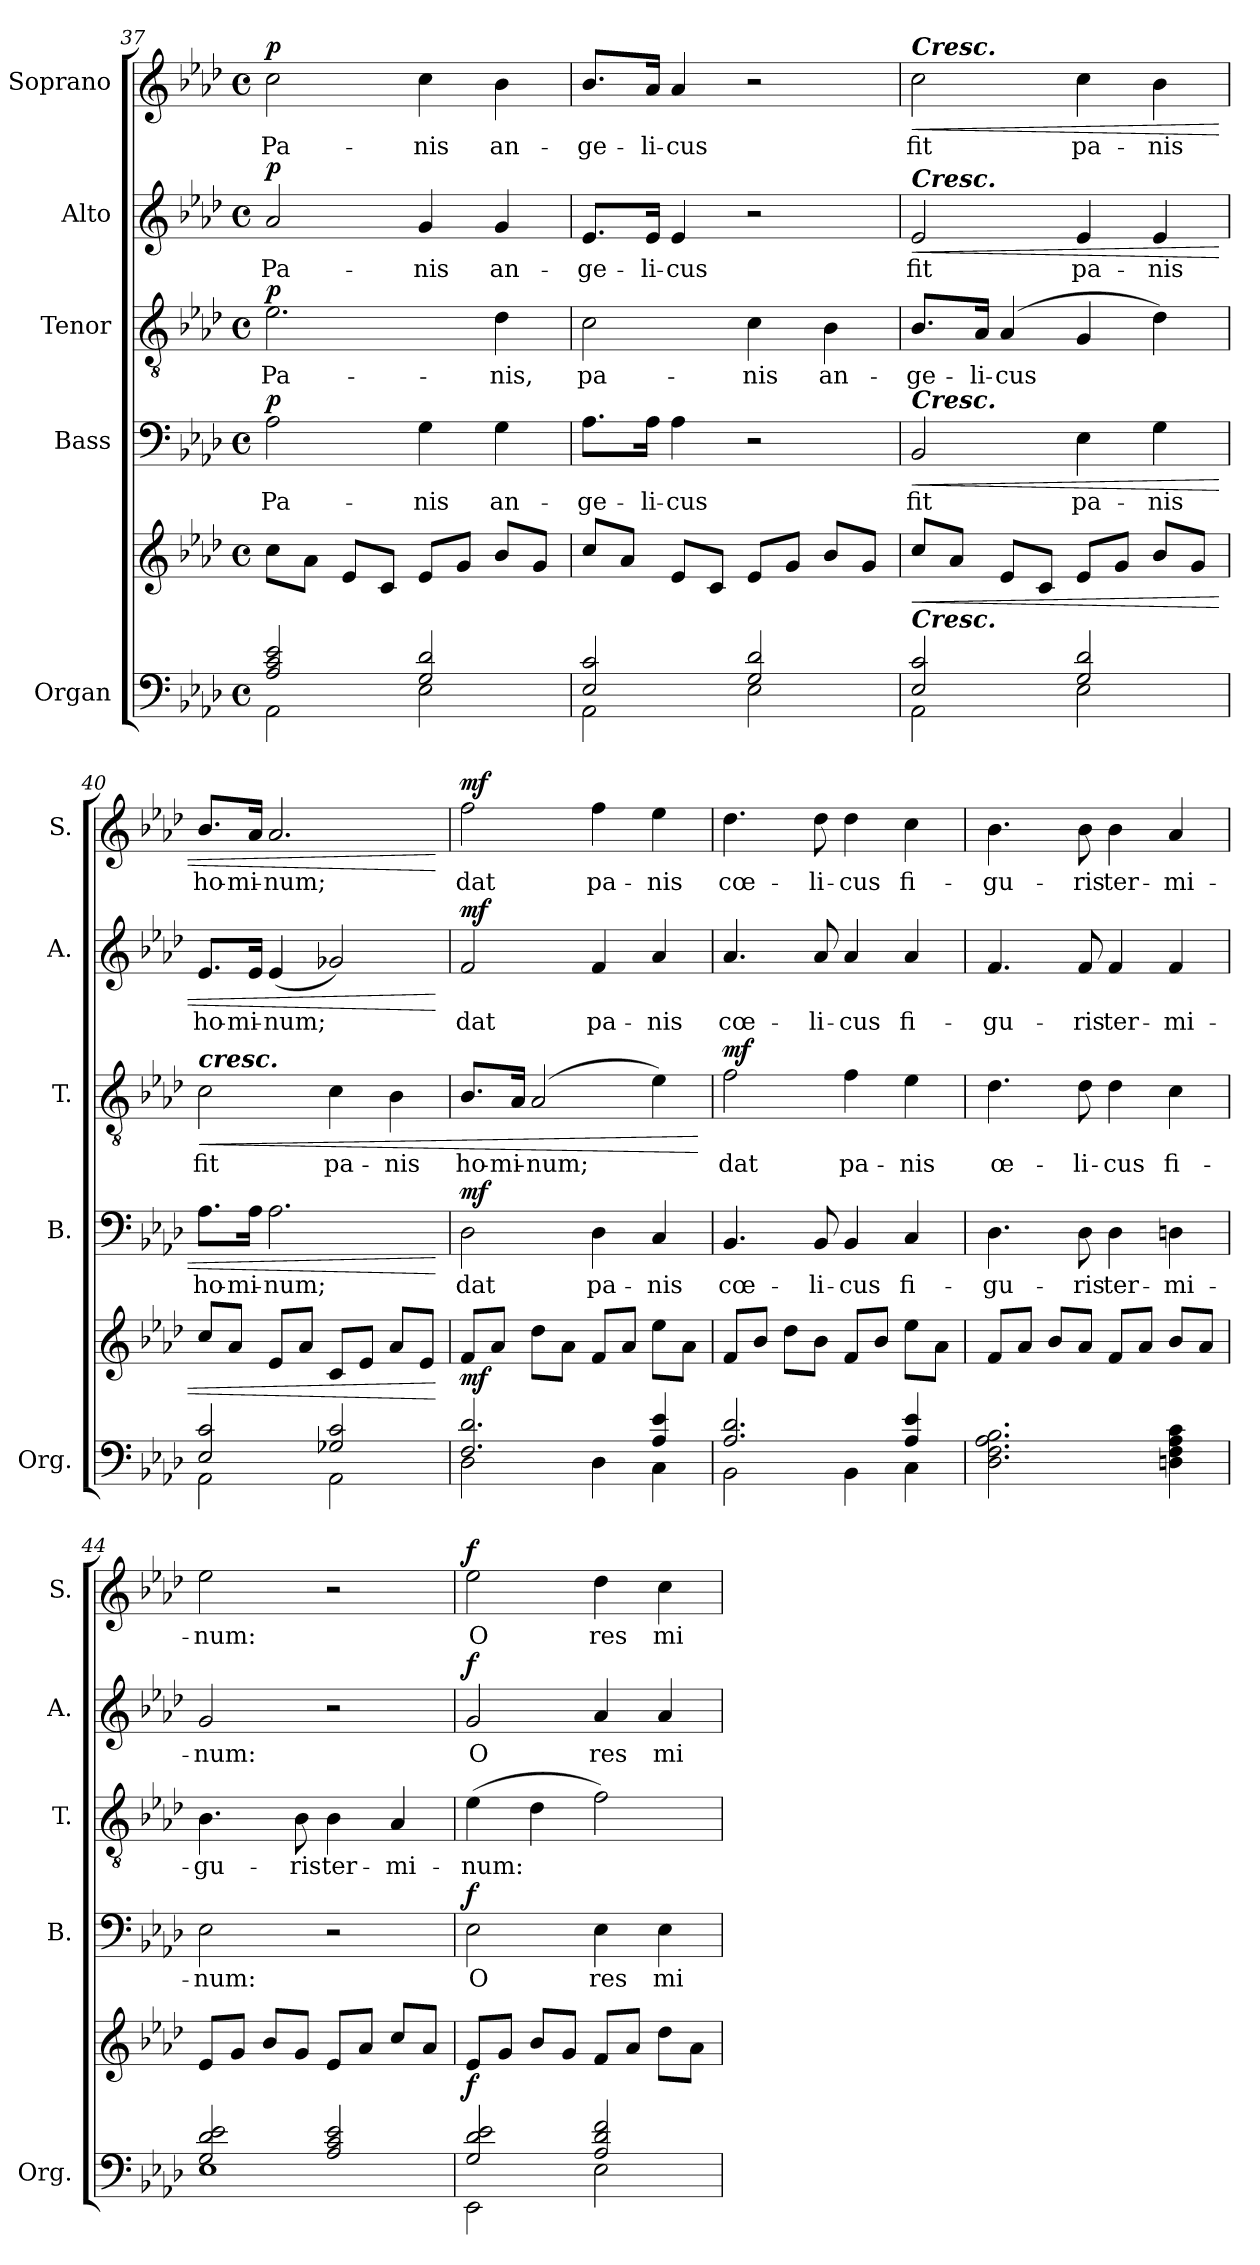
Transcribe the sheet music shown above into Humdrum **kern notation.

**kern	**kern	**dynam	**kern	**text	**dynam	**kern	**text	**dynam	**kern	**text	**dynam	**kern	**text	**dynam
*part5	*part5	*part5	*part4	*part4	*part4	*part3	*part3	*part3	*part2	*part2	*part2	*part1	*part1	*part1
*staff6	*staff5	*staff5/6	*staff4	*staff4	*staff4	*staff3	*staff3	*staff3	*staff2	*staff2	*staff2	*staff1	*staff1	*staff1
*I"Organ	*	*	*I"Bass	*	*	*I"Tenor	*	*	*I"Alto	*	*	*I"Soprano	*	*
*I'Org.	*	*	*I'B.	*	*	*I'T.	*	*	*I'A.	*	*	*I'S.	*	*
!!LO:LB:g=z
*clefF4	*clefG2	*	*clefF4	*	*	*clefGv2	*	*	*clefG2	*	*	*clefG2	*	*
*k[b-e-a-d-]	*k[b-e-a-d-]	*	*k[b-e-a-d-]	*	*	*k[b-e-a-d-]	*	*	*k[b-e-a-d-]	*	*	*k[b-e-a-d-]	*	*
*M4/4	*M4/4	*	*M4/4	*	*	*M4/4	*	*	*M4/4	*	*	*M4/4	*	*
*met(c)	*met(c)	*	*met(c)	*	*	*met(c)	*	*	*met(c)	*	*	*met(c)	*	*
=37	=37	=37	=37	=37	=37	=37	=37	=37	=37	=37	=37	=37	=37	=37
*^	*	*	*	*	*	*	*	*	*	*	*	*	*	*
!	!	!	!	!	!LO:LY:b	!LO:DY:a	!	!LO:LY:b	!LO:DY:a	!	!LO:LY:b	!LO:DY:a	!	!LO:LY:b	!LO:DY:a
2A-/ 2c/ 2e-/	2AA-\	8cc\L	.	2A-!\	Pa-	p	2.e-!\	Pa-	p	2a-!/	Pa-	p	2cc!\	Pa-	p
.	.	8a-\J	.	.	.	.	.	.	.	.	.	.	.	.	.
.	.	8e-/L	.	.	.	.	.	.	.	.	.	.	.	.	.
.	.	8c/J	.	.	.	.	.	.	.	.	.	.	.	.	.
!	!	!	!	!	!LO:LY:b	!	!	!	!	!	!LO:LY:b	!	!	!LO:LY:b	!
2G/ 2d-/	2E-\	8e-/L	.	4G!\	-nis	.	.	.	.	4g!/	-nis	.	4cc!\	-nis	.
.	.	8g/J	.	.	.	.	.	.	.	.	.	.	.	.	.
!	!	!	!	!	!LO:LY:b	!	!	!LO:LY:b	!	!	!LO:LY:b	!	!	!LO:LY:b	!
.	.	8b-/L	.	4G!\	an-	.	4d-!\	-nis,	.	4g!/	an-	.	4b-!\	an-	.
.	.	8g/J	.	.	.	.	.	.	.	.	.	.	.	.	.
=38	=38	=38	=38	=38	=38	=38	=38	=38	=38	=38	=38	=38	=38	=38	=38
!	!	!	!	!	!LO:LY:b	!	!	!LO:LY:b	!	!	!LO:LY:b	!	!	!LO:LY:b	!
2E-/ 2c/	2AA-\	8cc/L	.	8.A-!\L	-ge-	.	2c!\	pa-	.	8.e-!/L	-ge-	.	8.b-!/L	-ge-	.
.	.	8a-/J	.	.	.	.	.	.	.	.	.	.	.	.	.
!	!	!	!	!	!LO:LY:b	!	!	!	!	!	!LO:LY:b	!	!	!LO:LY:b	!
.	.	.	.	16A-!\Jk	-li-	.	.	.	.	16e-!/Jk	-li-	.	16a-!/Jk	-li-	.
!	!	!	!	!	!LO:LY:b	!	!	!	!	!	!LO:LY:b	!	!	!LO:LY:b	!
.	.	8e-/L	.	4A-!\	-cus	.	.	.	.	4e-!/	-cus	.	4a-!/	-cus	.
.	.	8c/J	.	.	.	.	.	.	.	.	.	.	.	.	.
!	!	!	!	!	!	!	!	!LO:LY:b	!	!	!	!	!	!	!
2G/ 2d-/	2E-\	8e-/L	.	2r	.	.	4c!\	-nis	.	2r	.	.	2r	.	.
.	.	8g/J	.	.	.	.	.	.	.	.	.	.	.	.	.
!	!	!	!	!	!	!	!	!LO:LY:b	!	!	!	!	!	!	!
.	.	8b-/L	.	.	.	.	4B-!\	an-	.	.	.	.	.	.	.
.	.	8g/J	.	.	.	.	.	.	.	.	.	.	.	.	.
=39	=39	=39	=39	=39	=39	=39	=39	=39	=39	=39	=39	=39	=39	=39	=39
!	!	!	!	!	!	!	!	!	!	!	!	!	!LO:TX:a:Bi:t=Cresc.	!	!
!	!	!	!	!	!	!	!	!	!	!LO:TX:a:Bi:t=Cresc.	!	!	!	!	!
!	!	!	!	!LO:TX:a:Bi:t=Cresc.	!	!	!	!	!	!	!	!	!	!	!
!LO:TX:a:Bi:t=Cresc.	!	!	!	!	!	!	!	!	!	!	!	!	!	!	!
!	!	!	!LO:HP:b	!	!LO:LY:b	!LO:HP:b	!	!LO:LY:b	!	!	!LO:LY:b	!LO:HP:b	!	!LO:LY:b	!LO:HP:b
2E-/ 2c/	2AA-\	8cc/L	<	2BB-!/	fit	<	8.B-!/L	-ge-	.	2e-!/	fit	<	2cc!\	fit	<
.	.	8a-/J	.	.	.	.	.	.	.	.	.	.	.	.	.
!	!	!	!	!	!	!	!	!LO:LY:b	!	!	!	!	!	!	!
.	.	.	.	.	.	.	16A-!/Jk	-li-	.	.	.	.	.	.	.
!	!	!	!	!	!	!	!	!LO:LY:b	!	!	!	!	!	!	!
.	.	8e-/L	.	.	.	.	(4A-!/	-cus	.	.	.	.	.	.	.
.	.	8c/J	.	.	.	.	.	.	.	.	.	.	.	.	.
!	!	!	!	!	!LO:LY:b	!	!	!	!	!	!LO:LY:b	!	!	!LO:LY:b	!
2G/ 2d-/	2E-\	8e-/L	.	4E-!\	pa-	.	4G!/	.	.	4e-!/	pa-	.	4cc!\	pa-	.
.	.	8g/J	.	.	.	.	.	.	.	.	.	.	.	.	.
!	!	!	!	!	!LO:LY:b	!	!	!	!	!	!LO:LY:b	!	!	!LO:LY:b	!
.	.	8b-/L	.	4G!\	-nis	.	4d-!\)	.	.	4e-!/	-nis	.	4b-!\	-nis	.
.	.	8g/J	.	.	.	.	.	.	.	.	.	.	.	.	.
=40	=40	=40	=40	=40	=40	=40	=40	=40	=40	=40	=40	=40	=40	=40	=40
!	!	!	!	!	!	!	!LO:TX:a:Bi:t=cresc.	!	!	!	!	!	!	!	!
!	!	!	!	!	!LO:LY:b	!	!	!LO:LY:b	!LO:HP:b	!	!LO:LY:b	!	!	!LO:LY:b	!
2E-/ 2c/	2AA-\	8cc/L	.	8.A-!\L	ho-	.	2c!\	fit	<	8.e-!/L	ho-	.	8.b-!/L	ho-	.
.	.	8a-/J	.	.	.	.	.	.	.	.	.	.	.	.	.
!	!	!	!	!	!LO:LY:b	!	!	!	!	!	!LO:LY:b	!	!	!LO:LY:b	!
.	.	.	.	16A-!\Jk	-mi-	.	.	.	.	16e-!/Jk	-mi-	.	16a-!/Jk	-mi-	.
!	!	!	!	!	!LO:LY:b	!	!	!	!	!	!LO:LY:b	!	!	!LO:LY:b	!
.	.	8e-/L	.	2.A-!\	-num;	.	.	.	.	(>4e-!/	-num;	.	2.a-!/	-num;	.
.	.	8a-/J	.	.	.	.	.	.	.	.	.	.	.	.	.
!	!	!	!	!	!	!	!	!LO:LY:b	!	!	!	!	!	!	!
2G-X/ 2c/	2AA-\	8c/L	.	.	.	.	4c!\	pa-	.	2g-X!/)	.	.	.	.	.
.	.	8e-/J	.	.	.	.	.	.	.	.	.	.	.	.	.
!	!	!	!	!	!	!	!	!LO:LY:b	!	!	!	!	!	!	!
.	.	8a-/L	.	.	.	.	4B-!\	-nis	.	.	.	.	.	.	.
.	.	8e-/J	.	.	.	.	.	.	.	.	.	.	.	.	.
*v	*v	*	*	*	*	*	*	*	*	*	*	*	*	*	*
.	.	[	.	.	[	.	.	.	.	.	[	.	.	[
!!LO:LB:g=z
=41	=41	=41	=41	=41	=41	=41	=41	=41	=41	=41	=41	=41	=41	=41
*^	*	*	*	*	*	*	*	*	*	*	*	*	*	*
!	!	!	!LO:DY:b	!	!LO:LY:b	!LO:DY:a	!	!LO:LY:b	!	!	!LO:LY:b	!LO:DY:a	!	!LO:LY:b	!LO:DY:a
2.F/ 2.d-/	2D-\	8f/L	mf	2D-!\	dat	mf	8.B-!/L	ho-	.	2f!/	dat	mf	2ff!\	dat	mf
.	.	8a-/J	.	.	.	.	.	.	.	.	.	.	.	.	.
!	!	!	!	!	!	!	!	!LO:LY:b	!	!	!	!	!	!	!
.	.	.	.	.	.	.	16A-!/Jk	-mi-	.	.	.	.	.	.	.
!	!	!	!	!	!	!	!	!LO:LY:b	!	!	!	!	!	!	!
.	.	8dd-\L	.	.	.	.	(2A-!/	-num;	.	.	.	.	.	.	.
.	.	8a-\J	.	.	.	.	.	.	.	.	.	.	.	.	.
!	!	!	!	!	!LO:LY:b	!	!	!	!	!	!LO:LY:b	!	!	!LO:LY:b	!
.	4D-\	8f/L	.	4D-!\	pa-	.	.	.	.	4f!/	pa-	.	4ff!\	pa-	.
.	.	8a-/J	.	.	.	.	.	.	.	.	.	.	.	.	.
!	!	!	!	!	!LO:LY:b	!	!	!	!	!	!LO:LY:b	!	!	!LO:LY:b	!
4A-/ 4e-/	4C\	8ee-\L	.	4C!/	-nis	.	4e-!\)	.	.	4a-!/	-nis	.	4ee-!\	-nis	.
.	.	8a-\J	.	.	.	.	.	.	.	.	.	.	.	.	.
*v	*v	*	*	*	*	*	*	*	*	*	*	*	*	*	*
.	.	.	.	.	.	.	.	[	.	.	.	.	.	.
=42	=42	=42	=42	=42	=42	=42	=42	=42	=42	=42	=42	=42	=42	=42
*^	*	*	*	*	*	*	*	*	*	*	*	*	*	*
!	!	!	!	!	!LO:LY:b	!	!	!LO:LY:b	!LO:DY:a	!	!LO:LY:b	!	!	!LO:LY:b	!
2.A-/ 2.d-/	2BB-\	8f/L	.	4.BB-!/	cœ-	.	2f!\	dat	mf	4.a-!/	cœ-	.	4.dd-!\	cœ-	.
.	.	8b-/J	.	.	.	.	.	.	.	.	.	.	.	.	.
.	.	8dd-\L	.	.	.	.	.	.	.	.	.	.	.	.	.
!	!	!	!	!	!LO:LY:b	!	!	!	!	!	!LO:LY:b	!	!	!LO:LY:b	!
.	.	8b-\J	.	8BB-!/	-li-	.	.	.	.	8a-!/	-li-	.	8dd-!\	-li-	.
!	!	!	!	!	!LO:LY:b	!	!	!LO:LY:b	!	!	!LO:LY:b	!	!	!LO:LY:b	!
.	4BB-\	8f/L	.	4BB-!/	-cus	.	4f!\	pa-	.	4a-!/	-cus	.	4dd-!\	-cus	.
.	.	8b-/J	.	.	.	.	.	.	.	.	.	.	.	.	.
!	!	!	!	!	!LO:LY:b	!	!	!LO:LY:b	!	!	!LO:LY:b	!	!	!LO:LY:b	!
4A-/ 4e-/	4C\	8ee-\L	.	4C!/	fi-	.	4e-!\	-nis	.	4a-!/	fi-	.	4cc!\	fi-	.
.	.	8a-\J	.	.	.	.	.	.	.	.	.	.	.	.	.
*v	*v	*	*	*	*	*	*	*	*	*	*	*	*	*	*
=43	=43	=43	=43	=43	=43	=43	=43	=43	=43	=43	=43	=43	=43	=43
!	!	!	!	!LO:LY:b	!	!	!LO:LY:b	!	!	!LO:LY:b	!	!	!LO:LY:b	!
2.D-\ 2.F\ 2.A-\ 2.B-\	8f/L	.	4.D-!\	-gu-	.	4.d-!\	œ-	.	4.f!/	-gu-	.	4.b-!\	-gu-	.
.	8a-/J	.	.	.	.	.	.	.	.	.	.	.	.	.
.	8b-/L	.	.	.	.	.	.	.	.	.	.	.	.	.
!	!	!	!	!LO:LY:b	!	!	!LO:LY:b	!	!	!LO:LY:b	!	!	!LO:LY:b	!
.	8a-/J	.	8D-!\	-ris	.	8d-!\	-li-	.	8f!/	-ris	.	8b-!\	-ris	.
!	!	!	!	!LO:LY:b	!	!	!LO:LY:b	!	!	!LO:LY:b	!	!	!LO:LY:b	!
.	8f/L	.	4D-!\	ter-	.	4d-!\	-cus	.	4f!/	ter-	.	4b-!\	ter-	.
.	8a-/J	.	.	.	.	.	.	.	.	.	.	.	.	.
!	!	!	!	!LO:LY:b	!	!	!LO:LY:b	!	!	!LO:LY:b	!	!	!LO:LY:b	!
4Dn\ 4F\ 4A-\ 4c\	8b-/L	.	4Dn!\	-mi-	.	4c!\	fi-	.	4f!/	-mi-	.	4a-!/	-mi-	.
.	8a-/J	.	.	.	.	.	.	.	.	.	.	.	.	.
=44	=44	=44	=44	=44	=44	=44	=44	=44	=44	=44	=44	=44	=44	=44
*^	*	*	*	*	*	*	*	*	*	*	*	*	*	*
!	!	!	!	!	!LO:LY:b	!	!	!LO:LY:b	!	!	!LO:LY:b	!	!	!LO:LY:b	!
2G/ 2d-/ 2e-/	1E-	8e-/L	.	2E-!\	-num:	.	4.B-!\	-gu-	.	2g!/	-num:	.	2ee-!\	-num:	.
.	.	8g/J	.	.	.	.	.	.	.	.	.	.	.	.	.
.	.	8b-/L	.	.	.	.	.	.	.	.	.	.	.	.	.
!	!	!	!	!	!	!	!	!LO:LY:b	!	!	!	!	!	!	!
.	.	8g/J	.	.	.	.	8B-!\	-ris	.	.	.	.	.	.	.
!	!	!	!	!	!	!	!	!LO:LY:b	!	!	!	!	!	!	!
2A-/ 2c/ 2e-/	.	8e-/L	.	2r	.	.	4B-!\	ter-	.	2r	.	.	2r	.	.
.	.	8a-/J	.	.	.	.	.	.	.	.	.	.	.	.	.
!	!	!	!	!	!	!	!	!LO:LY:b	!	!	!	!	!	!	!
.	.	8cc/L	.	.	.	.	4A-!/	-mi-	.	.	.	.	.	.	.
.	.	8a-/J	.	.	.	.	.	.	.	.	.	.	.	.	.
!!LO:PB:g=z
=45	=45	=45	=45	=45	=45	=45	=45	=45	=45	=45	=45	=45	=45	=45	=45
!	!	!	!LO:DY:a=2	!	!LO:LY:b	!LO:DY:a	!	!LO:LY:b	!	!	!LO:LY:b	!LO:DY:a	!	!LO:LY:b	!LO:DY:a
2G/ 2d-/ 2e-/	2EE-\	8e-/L	f	2E-!\	O	f	(4e-\	-num:	.	2g!/	O	f	2ee-!\	O	f
.	.	8g/J	.	.	.	.	.	.	.	.	.	.	.	.	.
.	.	8b-/L	.	.	.	.	4d-\	.	.	.	.	.	.	.	.
.	.	8g/J	.	.	.	.	.	.	.	.	.	.	.	.	.
!	!	!	!	!	!LO:LY:b	!	!	!	!	!	!LO:LY:b	!	!	!LO:LY:b	!
2A-/ 2d-/ 2f/	2E-\	8f/L	.	4E-!\	res	.	2f\)	.	.	4a-!/	res	.	4dd-!\	res	.
.	.	8a-/J	.	.	.	.	.	.	.	.	.	.	.	.	.
!	!	!	!	!	!LO:LY:b	!	!	!	!	!	!LO:LY:b	!	!	!LO:LY:b	!
.	.	8dd-\L	.	4E-!\	mi-	.	.	.	.	4a-!/	mi-	.	4cc!\	mi-	.
.	.	8a-\J	.	.	.	.	.	.	.	.	.	.	.	.	.
*v	*v	*	*	*	*	*	*	*	*	*	*	*	*	*	*
=	=	=	=	=	=	=	=	=	=	=	=	=	=	=
*-	*-	*-	*-	*-	*-	*-	*-	*-	*-	*-	*-	*-	*-	*-
